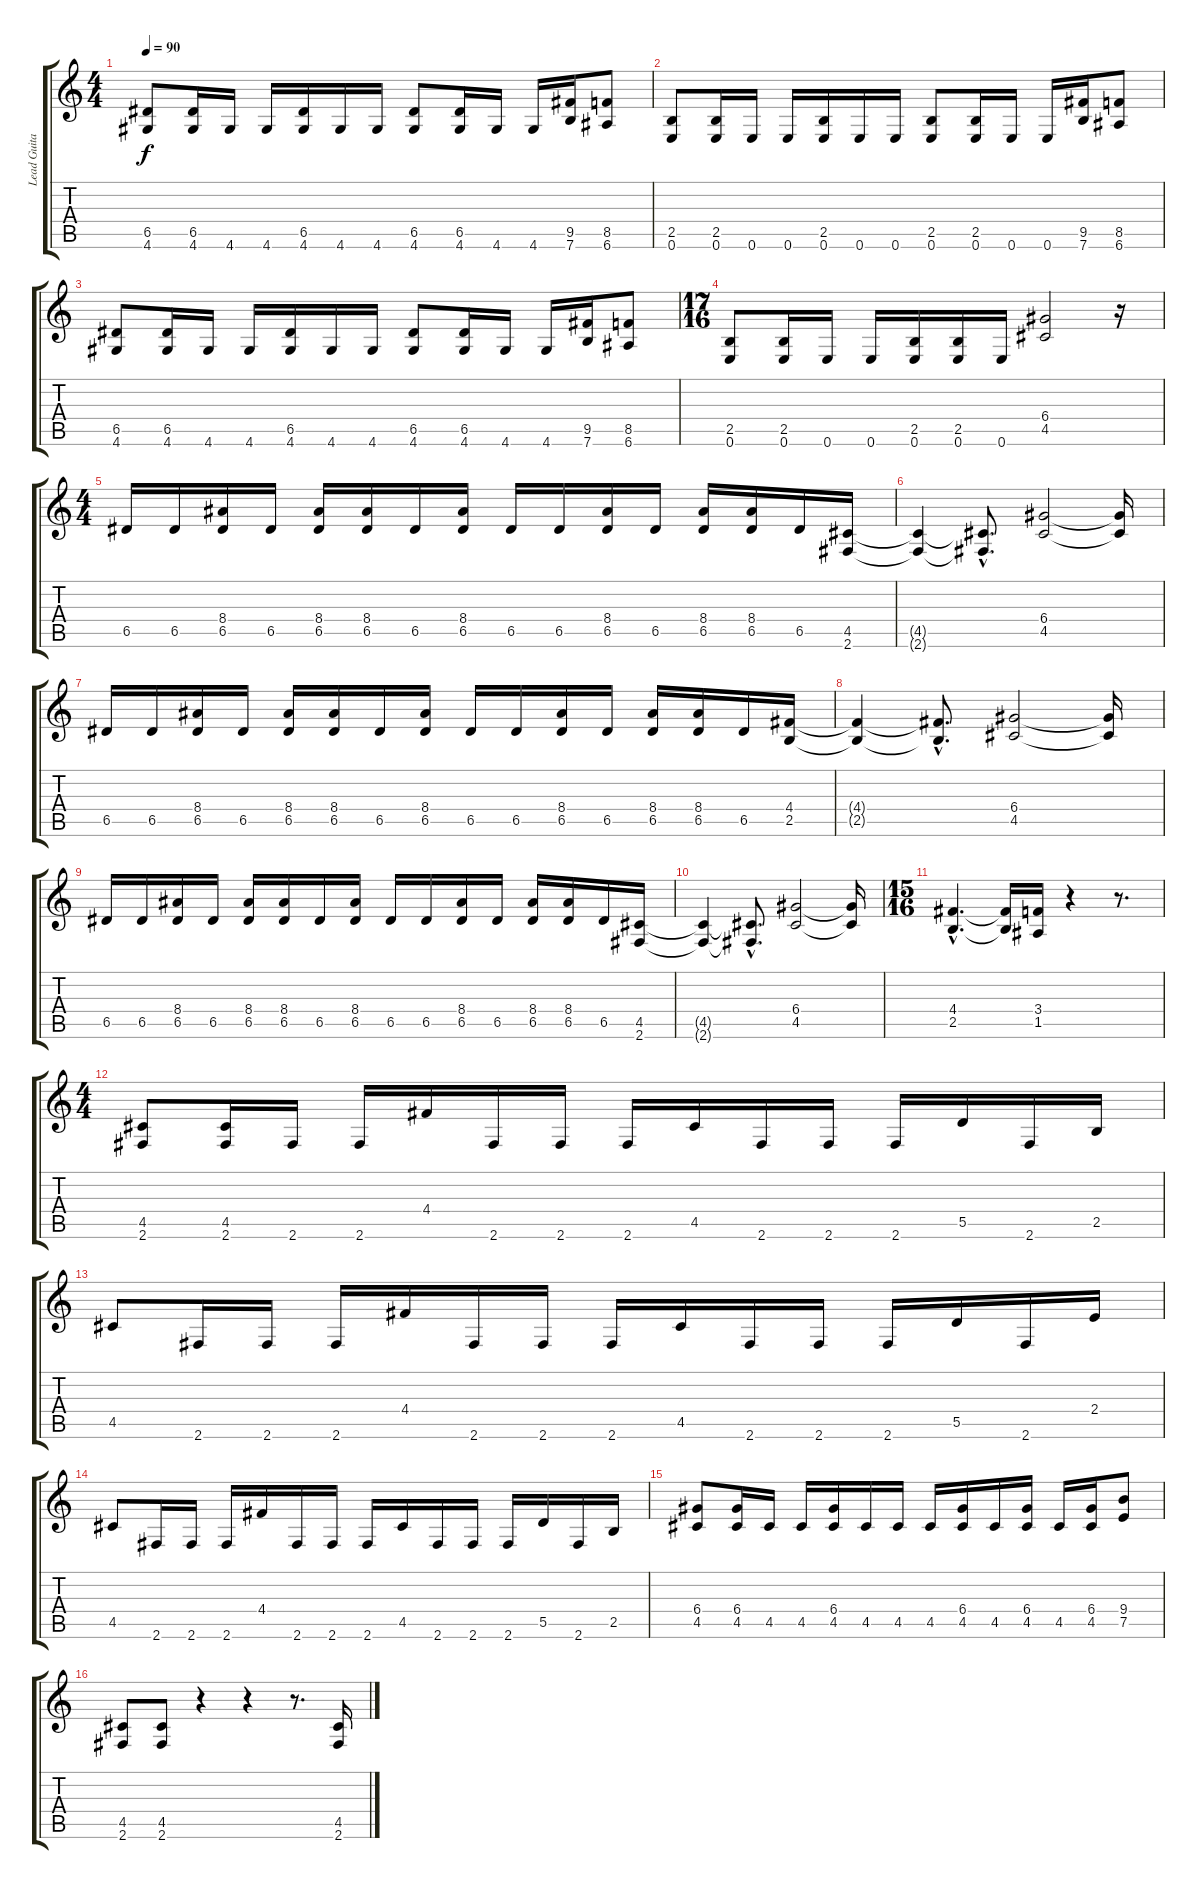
\track ("Lead Guitar" "Lead Guita") {instrument distortionguitar}
\staff {score tabs}
\tuning (E4 B3 G3 D3 A2 E2) {hide}
\ts (4 4)
\tempo 90
\clef g2
\ks c
(6.5 4.6).8{dy f} (6.5 4.6).16 4.6.16 4.6.16 (6.5 4.6).16 4.6.16 4.6.16 (6.5 4.6).8 (6.5 4.6).16 4.6.16 4.6.16 (9.5 7.6).16 (8.5 6.6).8 |
(2.5 0.6).8 (2.5 0.6).16 0.6.16 0.6.16 (2.5 0.6).16 0.6.16 0.6.16 (2.5 0.6).8 (2.5 0.6).16 0.6.16 0.6.16 (9.5 7.6).16 (8.5 6.6).8 |
(6.5 4.6).8 (6.5 4.6).16 4.6.16 4.6.16 (6.5 4.6).16 4.6.16 4.6.16 (6.5 4.6).8 (6.5 4.6).16 4.6.16 4.6.16 (9.5 7.6).16 (8.5 6.6).8 |
\ts (17 16)
(2.5 0.6).8 (2.5 0.6).16 0.6.16 0.6.16 (2.5 0.6).16 (2.5 0.6).16 0.6.16 (6.4 4.5).2 r.16 |
\ts (4 4)
6.5.16 6.5.16 (8.4 6.5).16 6.5.16 (8.4 6.5).16 (8.4 6.5).16 6.5.16 (8.4 6.5).16 6.5.16 6.5.16 (8.4 6.5).16 6.5.16 (8.4 6.5).16 (8.4 6.5).16 6.5.16 (4.5 2.6).16 |
(4.5{t} 2.6{t}).4 (4.5{hac t} 2.6{hac t}).8{d} (6.4 4.5).2 (6.4{t} 4.5{t}).16 |
6.5.16 6.5.16 (8.4 6.5).16 6.5.16 (8.4 6.5).16 (8.4 6.5).16 6.5.16 (8.4 6.5).16 6.5.16 6.5.16 (8.4 6.5).16 6.5.16 (8.4 6.5).16 (8.4 6.5).16 6.5.16 (4.4 2.5).16 |
(4.4{t} 2.5{t}).4 (4.4{hac t} 2.5{hac t}).8{d} (6.4 4.5).2 (6.4{t} 4.5{t}).16 |
6.5.16 6.5.16 (8.4 6.5).16 6.5.16 (8.4 6.5).16 (8.4 6.5).16 6.5.16 (8.4 6.5).16 6.5.16 6.5.16 (8.4 6.5).16 6.5.16 (8.4 6.5).16 (8.4 6.5).16 6.5.16 (4.5 2.6).16 |
(4.5{t} 2.6{t}).4 (4.5{hac t} 2.6{hac t}).8{d} (6.4 4.5).2 (6.4{t} 4.5{t}).16 |
\ts (15 16)
(4.4{hac} 2.5{hac}).4{d} (4.4{t} 2.5{t}).16 (3.4 1.5).16 r.4 r.8{d} |
\ts (4 4)
(4.5 2.6).8 (4.5 2.6).16 2.6.16 2.6.16 4.4.16 2.6.16 2.6.16 2.6.16 4.5.16 2.6.16 2.6.16 2.6.16 5.5.16 2.6.16 2.5.16 |
4.5.8 2.6.16 2.6.16 2.6.16 4.4.16 2.6.16 2.6.16 2.6.16 4.5.16 2.6.16 2.6.16 2.6.16 5.5.16 2.6.16 2.4.16 |
4.5.8 2.6.16 2.6.16 2.6.16 4.4.16 2.6.16 2.6.16 2.6.16 4.5.16 2.6.16 2.6.16 2.6.16 5.5.16 2.6.16 2.5.16 |
(6.4 4.5).8 (6.4 4.5).16 4.5.16 4.5.16 (6.4 4.5).16 4.5.16 4.5.16 4.5.16 (6.4 4.5).16 4.5.16 (6.4 4.5).16 4.5.16 (6.4 4.5).16 (9.4 7.5).8 |
(4.5 2.6).8 (4.5 2.6).8 r.4 r.4 r.8{d} (4.5 2.6).16
